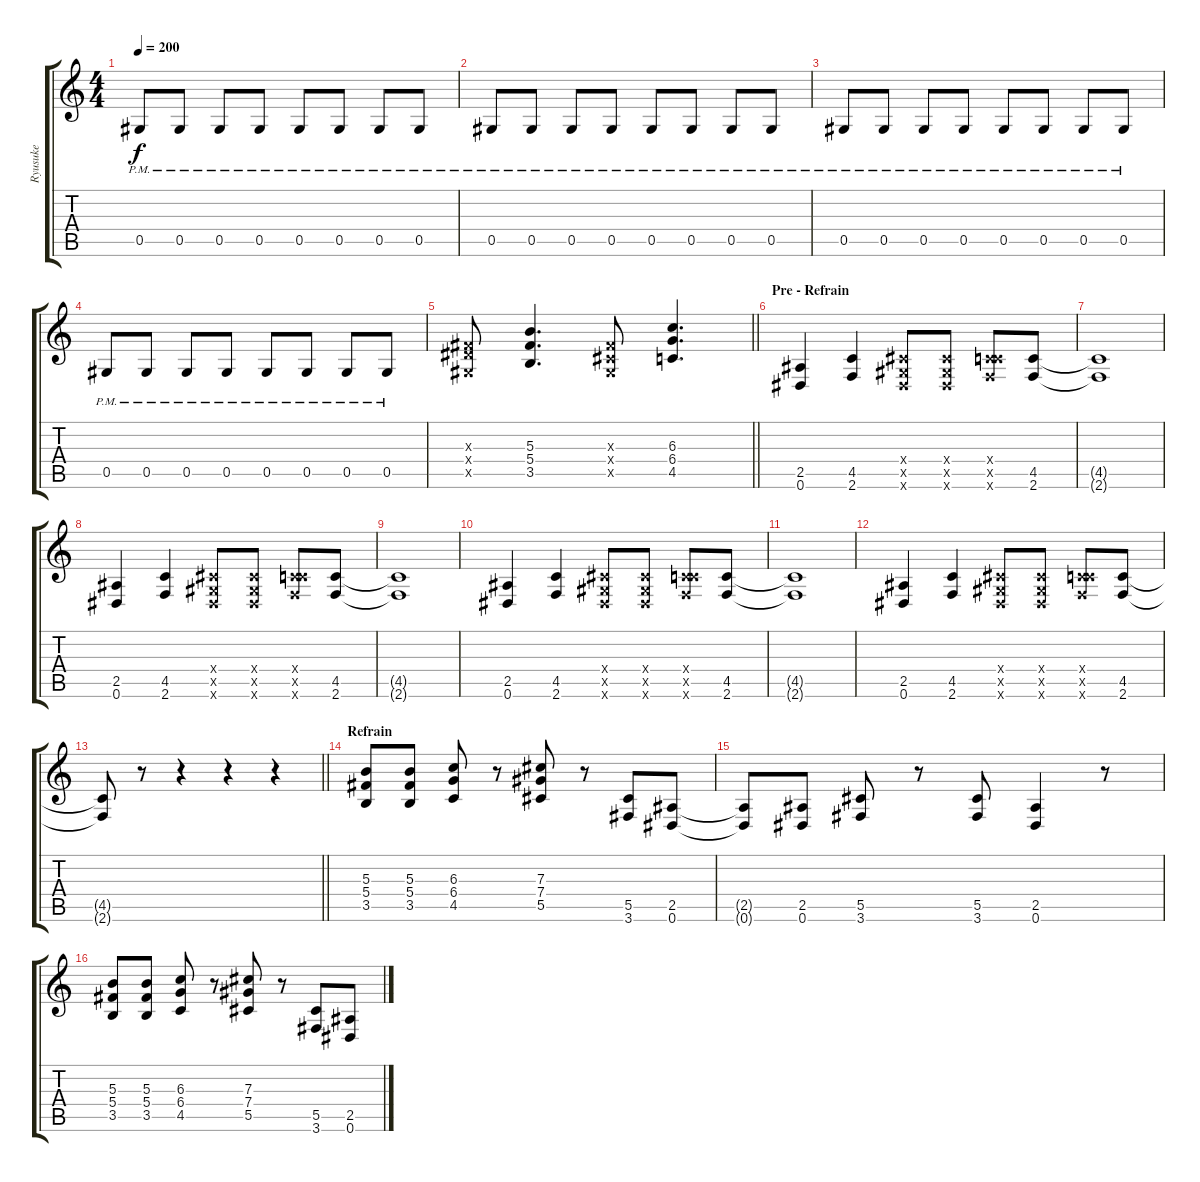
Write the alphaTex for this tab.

\track ("Ryusuke" "Ryusuke") {instrument distortionguitar}
\staff {score tabs}
\tuning (Eb4 Bb3 Gb3 Db3 Ab2 Eb2) {hide}
\ts (4 4)
\tempo 200
\clef g2
\ks c
0.5{pm}.8{dy f} 0.5{pm}.8 0.5{pm}.8 0.5{pm}.8 0.5{pm}.8 0.5{pm}.8 0.5{pm}.8 0.5{pm}.8 |
0.5{pm}.8 0.5{pm}.8 0.5{pm}.8 0.5{pm}.8 0.5{pm}.8 0.5{pm}.8 0.5{pm}.8 0.5{pm}.8 |
0.5{pm}.8 0.5{pm}.8 0.5{pm}.8 0.5{pm}.8 0.5{pm}.8 0.5{pm}.8 0.5{pm}.8 0.5{pm}.8 |
0.5{pm}.8 0.5{pm}.8 0.5{pm}.8 0.5{pm}.8 0.5{pm}.8 0.5{pm}.8 0.5{pm}.8 0.5{pm}.8 |
\barLineRight lightlight
(0.3{x} 2.4{x} 0.5{x}).8 (5.3 5.4 3.5).4{d} (0.3{x} 0.4{x} 0.5{x}).8 (6.3 6.4 4.5).4{d} |
\section ("" "Pre - Refrain")
(2.5 0.6).4 (4.5 2.6).4 (0.4{x} 0.5{x} 0.6{x}).8 (0.4{x} 0.5{x} 0.6{x}).8 (0.4{x} 4.5{x} 2.6{x}).8 (4.5 2.6).8 |
(4.5{t} 2.6{t}).1 |
(2.5 0.6).4 (4.5 2.6).4 (0.4{x} 0.5{x} 0.6{x}).8 (0.4{x} 0.5{x} 0.6{x}).8 (0.4{x} 4.5{x} 2.6{x}).8 (4.5 2.6).8 |
(4.5{t} 2.6{t}).1 |
(2.5 0.6).4 (4.5 2.6).4 (0.4{x} 0.5{x} 0.6{x}).8 (0.4{x} 0.5{x} 0.6{x}).8 (0.4{x} 4.5{x} 2.6{x}).8 (4.5 2.6).8 |
(4.5{t} 2.6{t}).1 |
(2.5 0.6).4 (4.5 2.6).4 (0.4{x} 0.5{x} 0.6{x}).8 (0.4{x} 0.5{x} 0.6{x}).8 (0.4{x} 4.5{x} 2.6{x}).8 (4.5 2.6).8 |
\barLineRight lightlight
(4.5{t} 2.6{t}).8 r.8 r.4 r.4 r.4 |
\section ("" "Refrain")
(5.3 5.4 3.5).8 (5.3 5.4 3.5).8 (6.3 6.4 4.5).8 r.8 (7.3 7.4 5.5).8 r.8 (5.5 3.6).8 (2.5 0.6).8 |
(2.5{t} 0.6{t}).8 (2.5 0.6).8 (5.5 3.6).8 r.8 (5.5 3.6).8 (2.5 0.6).4 r.8 |
(5.3 5.4 3.5).8 (5.3 5.4 3.5).8 (6.3 6.4 4.5).8 r.8 (7.3 7.4 5.5).8 r.8 (5.5 3.6).8 (2.5 0.6).8
